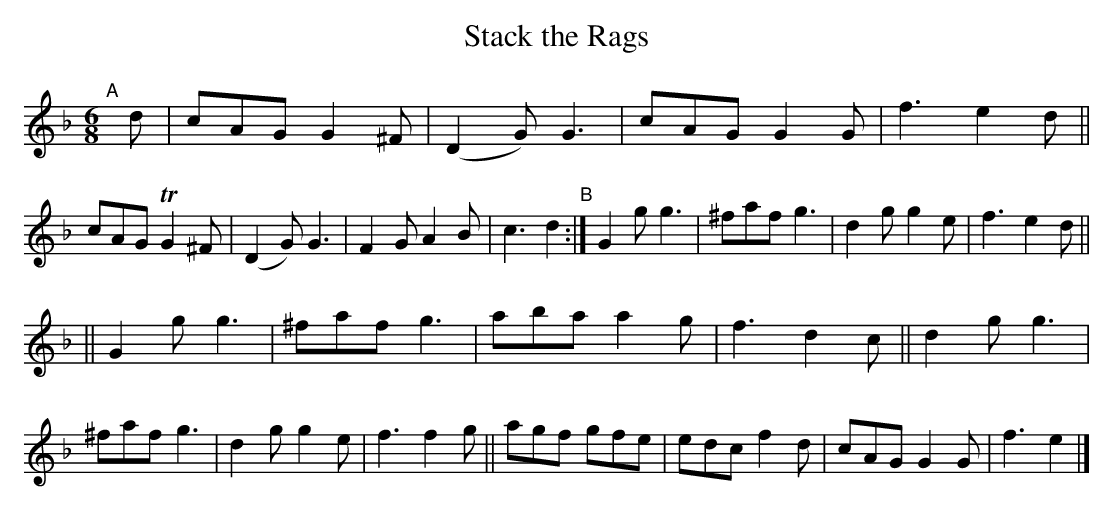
X:1
T: Stack the Rags
M: 6/8
L: 1/8
K: Gdor
"^A"[|] d \
|  cAG G2^F | (D2G) G3 | cAG G2G | f3 e2d \
|| cAG TG2^F | (D2G) G3 | F2G A2B | c3 d2 \
"^B"\
:| G2g g3 | ^faf g3 | d2g g2e | f3 e2d ||
|| G2g g3  |^faf g3  | aba a2g | f3 d2c \
|| d2g g3 | ^faf g3 | d2g g2e | f3 f2g \
|| agf gfe | edc f2d | cAG G2G | f3 e2 |]
